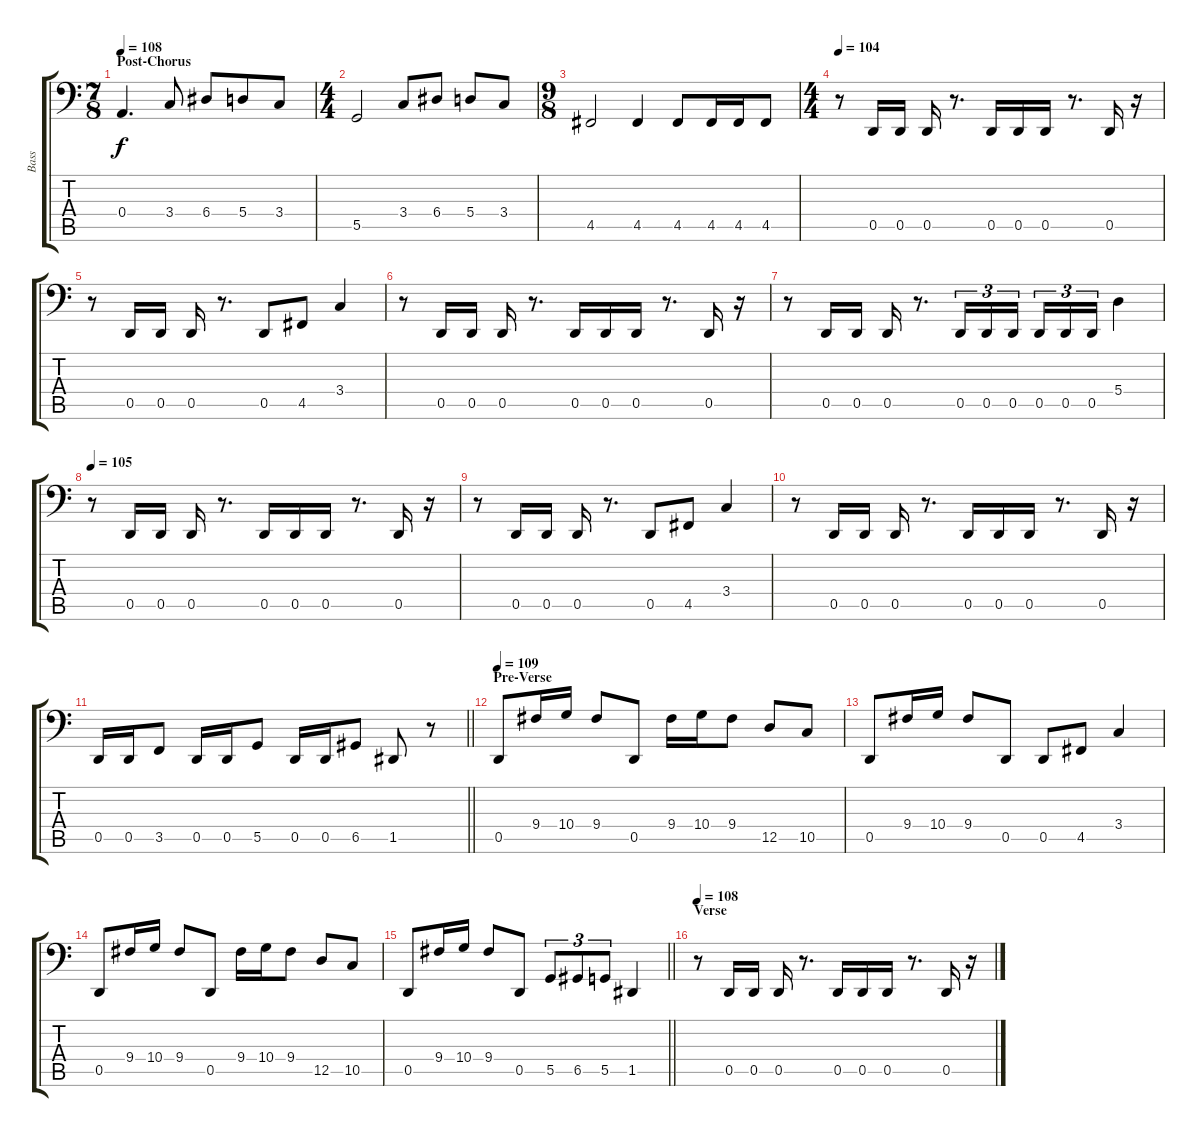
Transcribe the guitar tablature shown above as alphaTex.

\track ("Bass" "Bass") {instrument electricbassfinger}
\staff {score tabs}
\tuning (C3 G2 D2 A1 D1 A0) {hide}
\ts (7 8)
\section ("" "Post-Chorus")
\tempo 108
\clef f4
\ks c
0.4.4{d dy f} 3.4.8 6.4.8 5.4.8 3.4.8 |
\ts (4 4)
5.5.2 3.4.8 6.4.8 5.4.8 3.4.8 |
\ts (9 8)
4.5.2 4.5.4 4.5.8 4.5.16 4.5.16 4.5.8 |
\ts (4 4)
\tempo 104
r.8 0.5.16 0.5.16 0.5.16 r.8{d} 0.5.16 0.5.16 0.5.16 r.8{d} 0.5.16 r.16 |
r.8 0.5.16 0.5.16 0.5.16 r.8{d} 0.5.8 4.5.8 3.4.4 |
r.8 0.5.16 0.5.16 0.5.16 r.8{d} 0.5.16 0.5.16 0.5.16 r.8{d} 0.5.16 r.16 |
r.8 0.5.16 0.5.16 0.5.16 r.8{d} 0.5.16{tu (3 2)} 0.5.16{tu (3 2)} 0.5.16{tu (3 2) beam splitsecondary} 0.5.16{tu (3 2)} 0.5.16{tu (3 2)} 0.5.16{tu (3 2)} 5.4.4 |
\tempo 105
r.8 0.5.16 0.5.16 0.5.16 r.8{d} 0.5.16 0.5.16 0.5.16 r.8{d} 0.5.16 r.16 |
r.8 0.5.16 0.5.16 0.5.16 r.8{d} 0.5.8 4.5.8 3.4.4 |
r.8 0.5.16 0.5.16 0.5.16 r.8{d} 0.5.16 0.5.16 0.5.16 r.8{d} 0.5.16 r.16 |
\barLineRight lightlight
0.5.16 0.5.16 3.5.8 0.5.16 0.5.16 5.5.8 0.5.16 0.5.16 6.5.8 1.5.8 r.8 |
\section ("" "Pre-Verse")
\tempo 109
0.5.8 9.4.16 10.4.16 9.4.8 0.5.8 9.4.16 10.4.16 9.4.8 12.5.8 10.5.8 |
0.5.8 9.4.16 10.4.16 9.4.8 0.5.8 0.5.8 4.5.8 3.4.4 |
0.5.8 9.4.16 10.4.16 9.4.8 0.5.8 9.4.16 10.4.16 9.4.8 12.5.8 10.5.8 |
\barLineRight lightlight
0.5.8 9.4.16 10.4.16 9.4.8 0.5.8 5.5.8{tu (3 2)} 6.5.8{tu (3 2)} 5.5.8{tu (3 2)} 1.5.4 |
\section ("" "Verse")
\tempo 108
r.8 0.5.16 0.5.16 0.5.16 r.8{d} 0.5.16 0.5.16 0.5.16 r.8{d} 0.5.16 r.16
